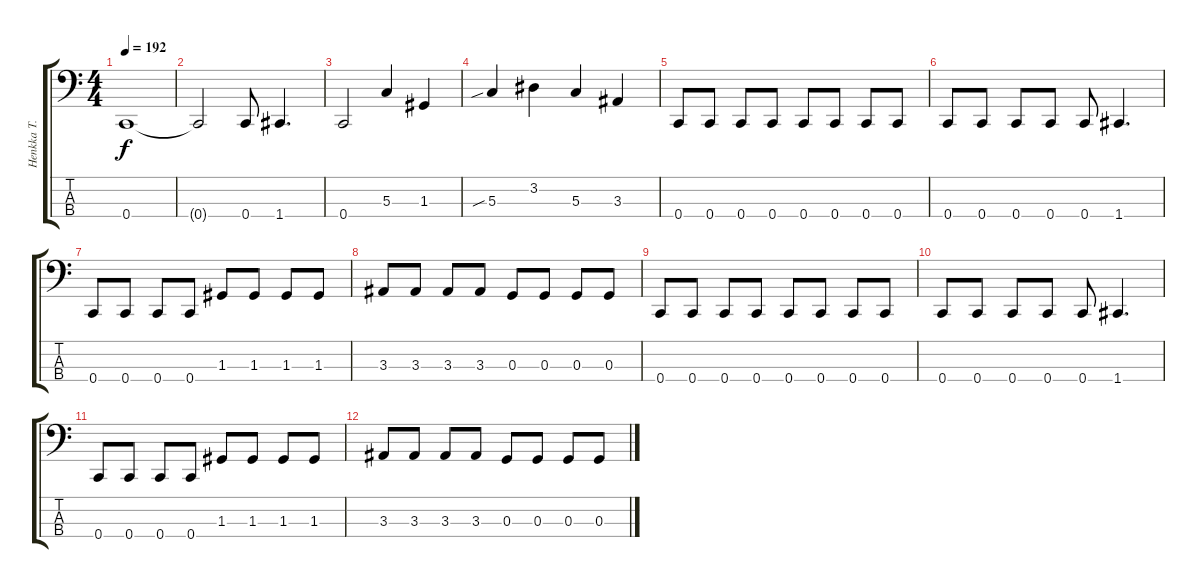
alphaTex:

\track ("Henkka T. Blacksmith" "Henkka T. ") {instrument electricbasspick}
\staff {score tabs}
\tuning (F2 C2 G1 C1) {hide}
\ts (4 4)
\tempo 192
\clef f4
\ks c
0.4.1{dy f} |
0.4{t}.2 0.4.8 1.4.4{d} |
0.4.2 5.3.4 1.3.4 |
5.3{sib}.4 3.2.4 5.3.4 3.3.4 |
0.4.8 0.4.8 0.4.8 0.4.8 0.4.8 0.4.8 0.4.8 0.4.8 |
0.4.8 0.4.8 0.4.8 0.4.8 0.4.8 1.4.4{d} |
0.4.8 0.4.8 0.4.8 0.4.8 1.3.8 1.3.8 1.3.8 1.3.8 |
3.3.8 3.3.8 3.3.8 3.3.8 0.3.8 0.3.8 0.3.8 0.3.8 |
0.4.8 0.4.8 0.4.8 0.4.8 0.4.8 0.4.8 0.4.8 0.4.8 |
0.4.8 0.4.8 0.4.8 0.4.8 0.4.8 1.4.4{d} |
0.4.8 0.4.8 0.4.8 0.4.8 1.3.8 1.3.8 1.3.8 1.3.8 |
3.3.8 3.3.8 3.3.8 3.3.8 0.3.8 0.3.8 0.3.8 0.3.8
